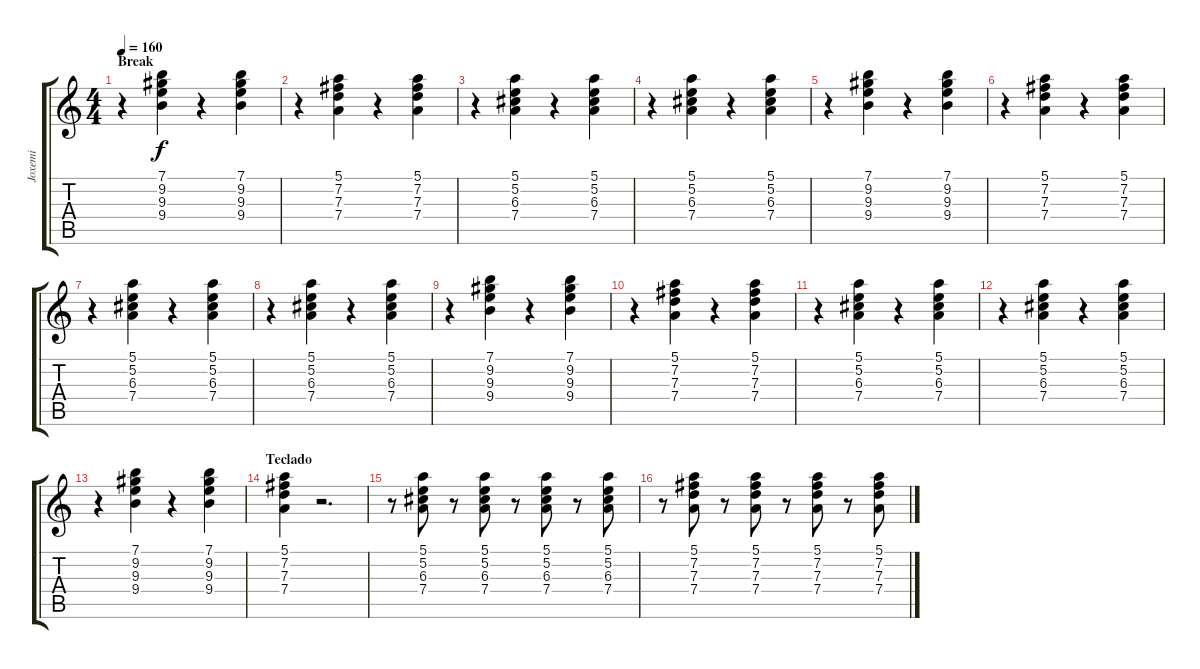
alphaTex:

\track ("Joxemi" "Joxemi") {instrument electricguitarmuted}
\staff {score tabs}
\tuning (E4 B3 G3 D3 A2 E2) {hide}
\ts (4 4)
\section ("" "Break")
\tempo 160
\clef g2
\ks c
r.4{dy f} (7.1 9.2 9.3 9.4).4 r.4 (7.1 9.2 9.3 9.4).4 |
r.4 (5.1 7.2 7.3 7.4).4 r.4 (5.1 7.2 7.3 7.4).4 |
r.4 (5.1 5.2 6.3 7.4).4 r.4 (5.1 5.2 6.3 7.4).4 |
r.4 (5.1 5.2 6.3 7.4).4 r.4 (5.1 5.2 6.3 7.4).4 |
r.4 (7.1 9.2 9.3 9.4).4 r.4 (7.1 9.2 9.3 9.4).4 |
r.4 (5.1 7.2 7.3 7.4).4 r.4 (5.1 7.2 7.3 7.4).4 |
r.4 (5.1 5.2 6.3 7.4).4 r.4 (5.1 5.2 6.3 7.4).4 |
r.4 (5.1 5.2 6.3 7.4).4 r.4 (5.1 5.2 6.3 7.4).4 |
r.4 (7.1 9.2 9.3 9.4).4 r.4 (7.1 9.2 9.3 9.4).4 |
r.4 (5.1 7.2 7.3 7.4).4 r.4 (5.1 7.2 7.3 7.4).4 |
r.4 (5.1 5.2 6.3 7.4).4 r.4 (5.1 5.2 6.3 7.4).4 |
r.4 (5.1 5.2 6.3 7.4).4 r.4 (5.1 5.2 6.3 7.4).4 |
r.4 (7.1 9.2 9.3 9.4).4 r.4 (7.1 9.2 9.3 9.4).4 |
\section ("" "Teclado")
(5.1 7.2 7.3 7.4).4 r.2{d} |
r.8 (5.1 5.2 6.3 7.4).8 r.8 (5.1 5.2 6.3 7.4).8 r.8 (5.1 5.2 6.3 7.4).8 r.8 (5.1 5.2 6.3 7.4).8 |
r.8 (5.1 7.2 7.3 7.4).8 r.8 (5.1 7.2 7.3 7.4).8 r.8 (5.1 7.2 7.3 7.4).8 r.8 (5.1 7.2 7.3 7.4).8
